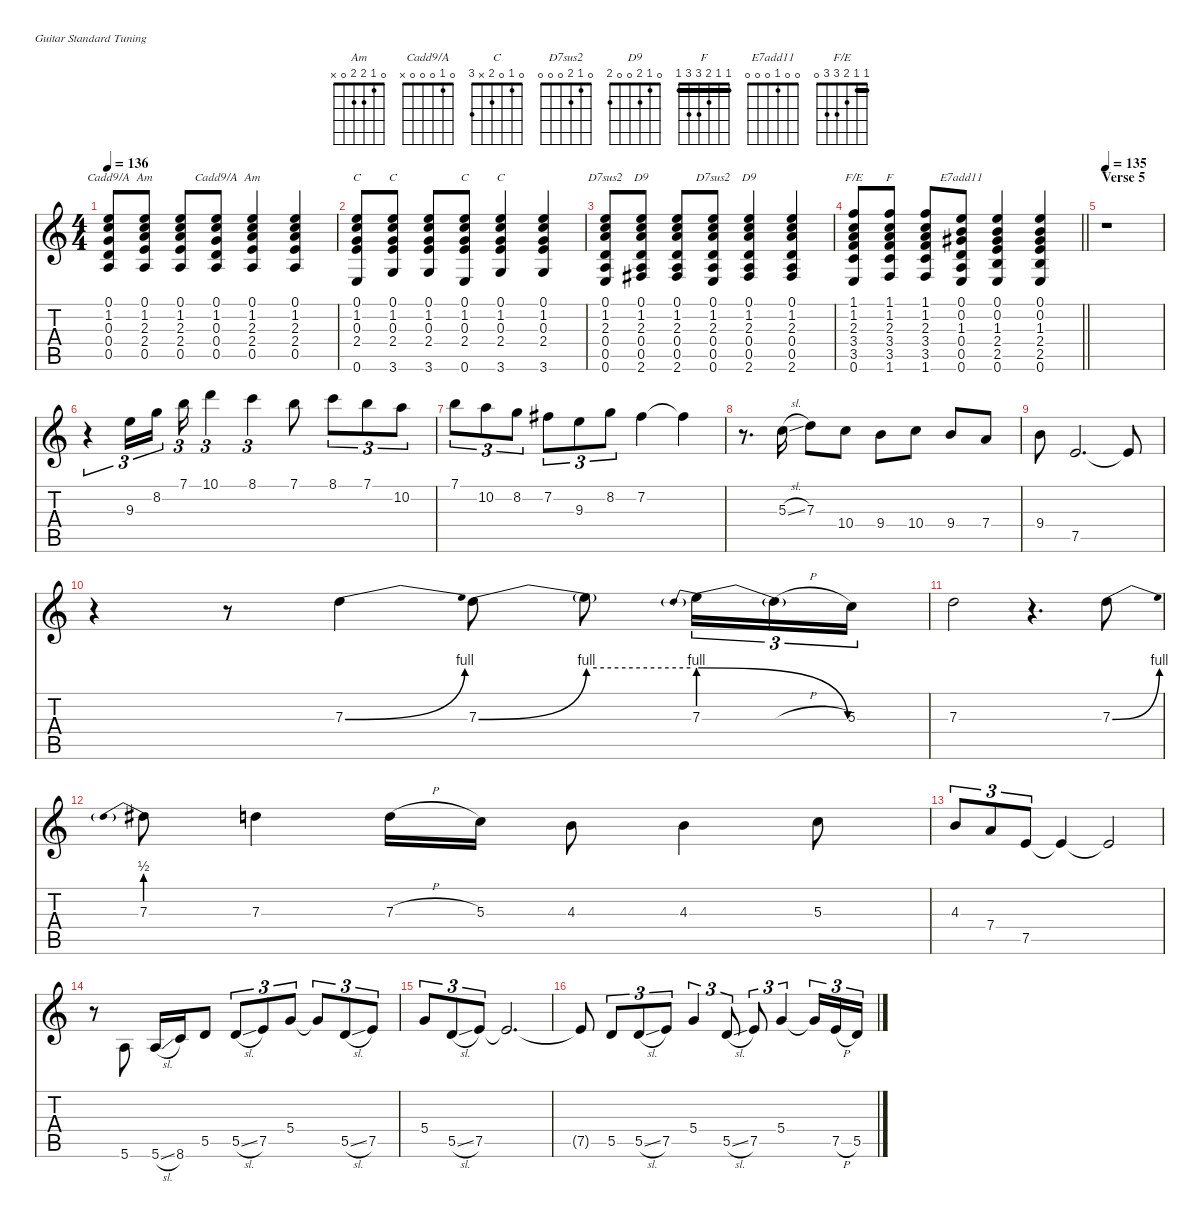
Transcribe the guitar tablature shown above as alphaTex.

\defaultSystemsLayout 4
\hideDynamics
\bracketExtendMode nobrackets
\singleTrackTrackNamePolicy hidden
\multiTrackTrackNamePolicy hidden
\firstSystemTrackNameMode fullname
\firstSystemTrackNameOrientation horizontal
\otherSystemsTrackNameOrientation horizontal
\track ("Page Ac Guitar Picked" "s.guit.") {instrument acousticguitarsteel}
\staff {score tabs}
\tuning (E4 B3 G3 D3 A2 E2)
\chord ("Am" 0 1 2 2 0 x)
\chord ("Cadd9/A" 0 1 0 0 0 x)
\chord ("C" 0 1 0 2 x 0)
\chord ("C" 0 1 0 2 x 3)
\chord ("D7sus2" 0 1 2 0 0 0)
\chord ("D9" 0 1 2 0 0 2)
\chord ("F" 1 1 2 3 3 1) {barre (1 1)}
\chord ("E7add11" 0 0 1 0 0 0)
\chord ("F/E" 1 1 2 3 3 0) {barre 1}
\ts (4 4)
\tempo 136
\clef g2
\ks aminor
(0.1 1.2 0.3 0.4 0.5).8{ch "Cadd9/A" dy f beam Up} (0.1 1.2 2.3 2.4 0.5).8{ch "Am" beam Up} (0.1 1.2 2.3 2.4 0.5).8{beam Up} (0.1 1.2 0.3 0.4 0.5).8{ch "Cadd9/A" beam Up} (0.1 1.2 2.3 2.4 0.5).4{ch "Am" beam Up} (0.1 1.2 2.3 2.4 0.5).4{beam Up} |
(0.1 1.2 0.3 2.4 0.6).8{ch "C" beam Up} (0.1 1.2 0.3 2.4 3.6).8{ch "C" beam Up} (0.1 1.2 0.3 2.4 3.6).8{beam Up} (0.1 1.2 0.3 2.4 0.6).8{ch "C" beam Up} (0.1 1.2 0.3 2.4 3.6).4{ch "C" beam Up} (0.1 1.2 0.3 2.4 3.6).4{beam Up} |
(0.1 1.2 2.3 0.4 0.5 0.6).8{ch "D7sus2" beam Up} (0.1 1.2 2.3 0.4 0.5 2.6{acc #}).8{ch "D9" beam Up} (0.1 1.2 2.3 0.4 0.5 2.6{acc #}).8{beam Up} (0.1 1.2 2.3 0.4 0.5 0.6).8{ch "D7sus2" beam Up} (0.1 1.2 2.3 0.4 0.5 2.6{acc #}).4{ch "D9" beam Up} (0.1 1.2 2.3 0.4 0.5 2.6{acc #}).4{beam Up} |
\barLineRight lightlight
(1.1 1.2 2.3 3.4 3.5 0.6).8{ch "F/E" beam Up} (1.1 1.2 2.3 3.4 3.5 1.6).8{ch "F" beam Up} (1.1 1.2 2.3 3.4 3.5 1.6).8{beam Up} (0.1 0.2 1.3{acc #} 0.4 0.5 0.6).8{ch "E7add11" beam Up} (0.1 0.2 1.3{acc #} 2.4 2.5 0.6).4{beam Up} (0.1 0.2 1.3{acc #} 2.4 2.5 0.6).4{beam Up} |
\section ("" "Verse 5")
\tempo 135
r.1{beam Down} |
r.4{tu (3 2) beam Down} 9.3.16{tu (3 2) beam Down} 8.2.16{tu (3 2) beam Down} 7.1.16{tu (3 2) beam Down} 10.1.4{tu (3 2) beam Down} 8.1.4{tu (3 2) beam Down} 7.1.8{beam Down} 8.1.8{tu (3 2) beam Down} 7.1.8{tu (3 2) beam Down} 10.2.8{tu (3 2) beam Down} |
7.1.8{tu (3 2) beam Down} 10.2.8{tu (3 2) beam Down} 8.2.8{tu (3 2) beam Down} 7.2{acc #}.8{tu (3 2) beam Down} 9.3.8{tu (3 2) beam Down} 8.2.8{tu (3 2) beam Down} 7.2{acc #}.4{beam Down} 7.2{t acc #}.4{beam Down} |
r.8{d beam Down} 5.3{sl}.16{beam Down} 7.3.8{beam Down} 10.4.8{beam Down} 9.4.8{beam Down} 10.4.8{beam Down} 9.4.8{beam Up} 7.4.8{beam Up} |
9.4.8{beam Down} 7.5.2{d beam Up} 7.5{t}.8{beam Up} |
r.4{beam Down} r.8{beam Down} 7.3{be (bend 0 0 15 4)}.4{beam Down} 7.3{be (bend 0 0 60 4)}.8{beam Down} 7.3{be (hold 0 4 60 4) t}.8{beam Down} 7.3{be (prebendrelease 0 4 60 0)}.16{tu (3 2) beam Down} 7.3{h t}.16{tu (3 2) beam Down} 5.3.16{tu (3 2) beam Down} |
7.3.2{beam Down} r.4{d beam Down} 7.3{be (bend 0 0 15 4)}.8{beam Down} |
7.3{be (prebend 0 2 60 2)}.8{beam Down} 7.3.4{beam Down} 7.3{h}.16{beam Down} 5.3.16{beam Down} 4.3.8{beam Down} 4.3.4{beam Down} 5.3.8{beam Down} |
4.3.8{tu (3 2) beam Up} 7.4.8{tu (3 2) beam Up} 7.5.8{tu (3 2) beam Up} 7.5{t}.4{beam Up} 7.5{t}.2{beam Up} |
\ks c
r.8{beam Down} 5.6.8{beam Up} 5.6{sl}.16{beam Up} 8.6.16{beam Up} 5.5.8{beam Up} 5.5{sl}.8{tu (3 2) beam Up} 7.5.8{tu (3 2) beam Up} 5.4.8{tu (3 2) beam Up} 5.4{t}.8{tu (3 2) beam Up} 5.5{sl}.8{tu (3 2) beam Up} 7.5.8{tu (3 2) beam Up} |
5.4.8{tu (3 2) beam Up} 5.5{sl}.8{tu (3 2) beam Up} 7.5.8{tu (3 2) beam Up} 7.5{t}.2{d beam Up} |
\ks aminor
7.5{t}.8{beam Up} 5.5.8{tu (3 2) beam Up} 5.5{sl}.8{tu (3 2) beam Up} 7.5.8{tu (3 2) beam Up} 5.4.4{tu (3 2) beam Up} 5.5{sl}.8{tu (3 2) beam Up} 7.5.8{tu (3 2) beam Up} 5.4.4{tu (3 2) beam Up} 5.4{t}.16{tu (3 2) beam Up} 7.5{h}.16{tu (3 2) beam Up} 5.5.16{tu (3 2) beam Up}
